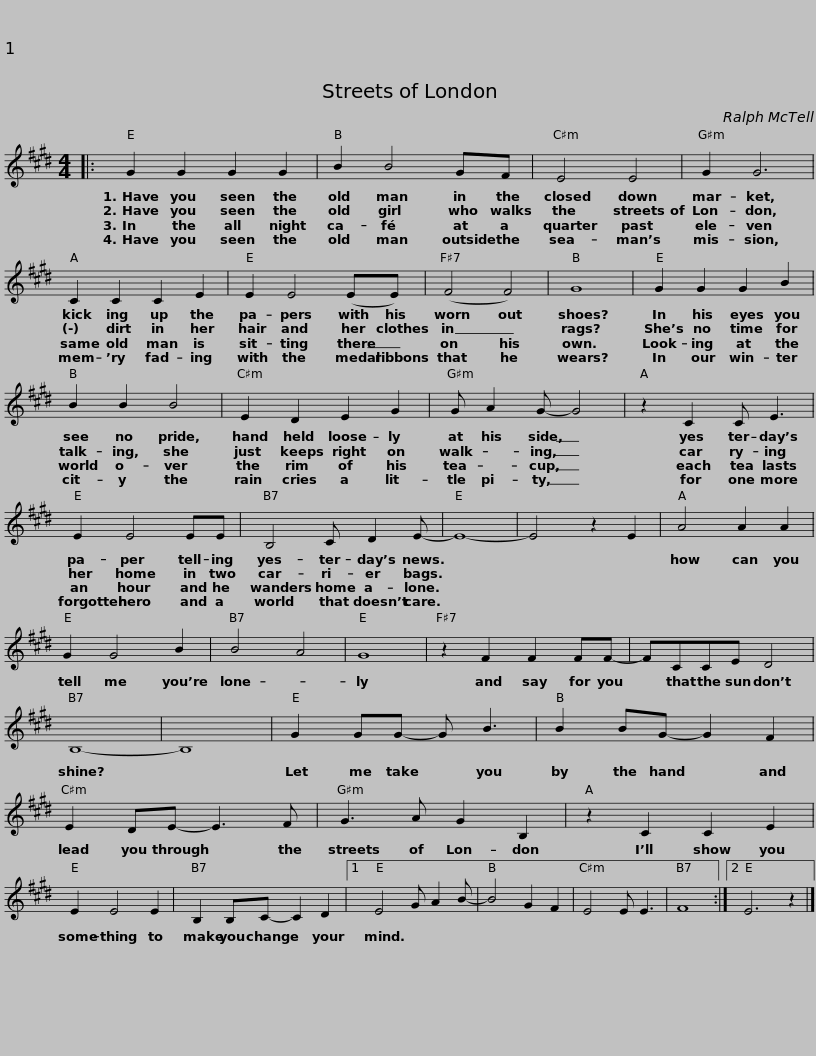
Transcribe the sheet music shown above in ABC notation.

X:1
L:1/8
M:4/4
I:linebreak $
K:E
V:1 treble
V:1
|: G2 G2 G2 G2 | B2 B4 GF | E4 E4 | G2 G6 |$ C2 C2 C2 E2 | %5
 E2 E4 (EE) | (F4 F4) | G8 | G2 G2 G2 B2 |$ B2 B2 B4 | %10
 E2 D2 E2 G2 | G A2 G- G4 | z2 C2 C E3 |$ E2 E4 EE | B,4 C D2 E- | %15
 E8- | E4 z2 E2 | A4 A2 A2 | G2 G4 B2 |$ B4 A4 | %20
 G8 | z2 F2 F2 FF- | FCCE D4 | B,8- | B,8 | %25
 G2 GG- G B3 |$ B2 BG- G2 F2 | E2 DE- E3 F | G3 A G2 B,2 | z2 C2 C2 E2 | %30
 E2 E4 E2 |$ B,2 B,C- C2 D2 |1 E4 G A2 B- | B4 G2 F2 | E4 E E3 | %35
 F8 :|2 E6 z2 |] %37
